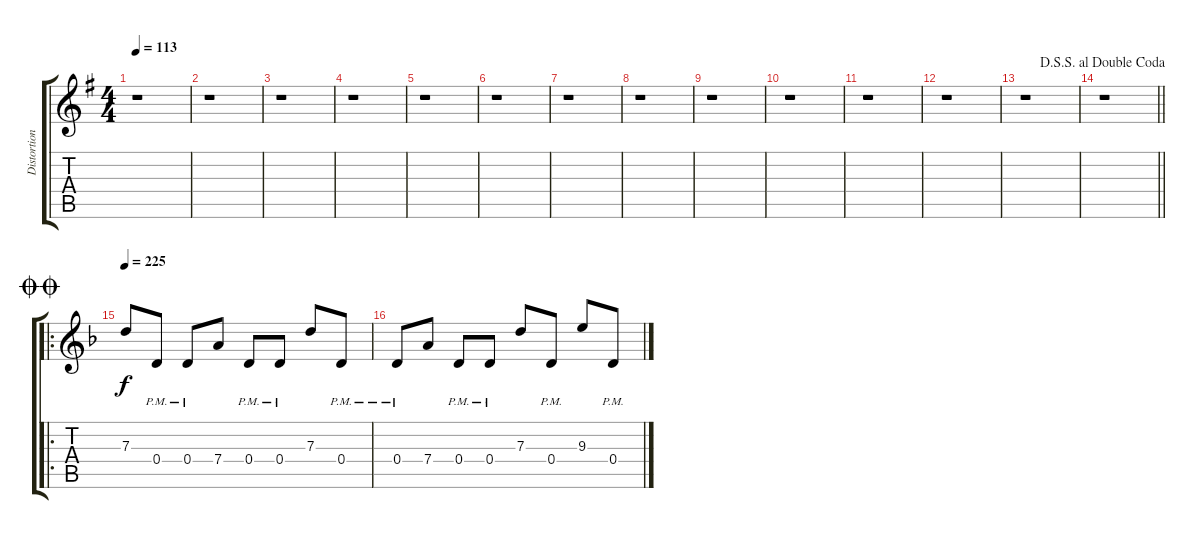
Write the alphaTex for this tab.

\track ("Distortion Guitar" "Distortion") {instrument distortionguitar}
\staff {score tabs}
\tuning (E4 B3 G3 D3 A2 E2) {hide}
\ts (4 4)
\tempo 113
\clef g2
\ks g
r.1{dy f} |
r.1 |
r.1 |
r.1 |
r.1 |
r.1 |
r.1 |
r.1 |
r.1 |
r.1 |
r.1 |
r.1 |
r.1 |
\jump dalsegnosegnoaldoublecoda
\barLineRight lightlight
r.1 |
\ro
\jump doublecoda
\tempo 225
\ks f
7.3.8 0.4{pm}.8 0.4{pm}.8 7.4.8 0.4{pm}.8 0.4{pm}.8 7.3.8 0.4{pm}.8 |
0.4{pm}.8 7.4.8 0.4{pm}.8 0.4{pm}.8 7.3.8 0.4{pm}.8 9.3.8 0.4{pm}.8
